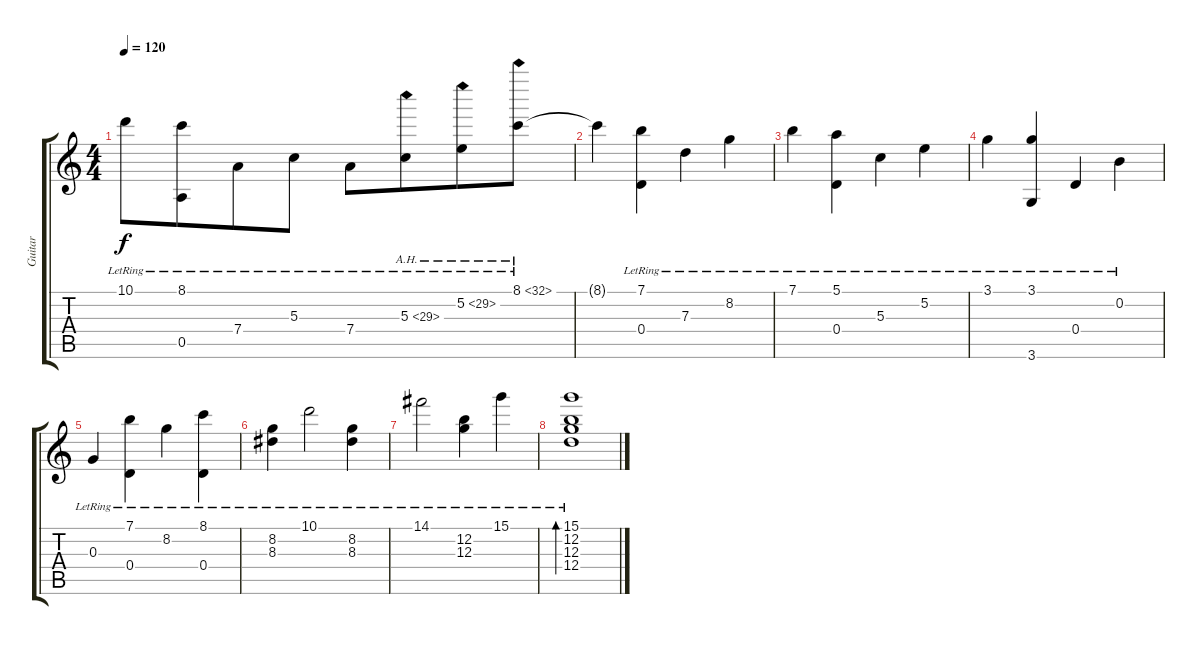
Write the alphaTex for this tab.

\track ("Guitar" "Guitar") {instrument acousticguitarsteel}
\staff {score tabs}
\tuning (E4 B3 G3 D3 A2 E2) {hide}
\ts (4 4)
\tempo 120
\clef g2
\ks c
10.1{lr}.8{dy f} (8.1{lr} 0.5{lr}).8{beam merge} 7.4{lr}.8 5.3{lr}.8 7.4{lr}.8 5.3{ah 24 lr}.8{beam merge} 5.2{ah 24 lr}.8 8.1{ah 24 lr}.8 |
8.1{t}.4 (7.1{lr} 0.4{lr}).4 7.3{lr}.4 8.2{lr}.4 |
7.1{lr}.4 (5.1{lr} 0.4{lr}).4 5.3{lr}.4 5.2{lr}.4 |
3.1{lr}.4 (3.1{lr} 3.6{lr}).4 0.4{lr}.4 0.2{lr}.4 |
0.3{lr}.4 (7.1{lr} 0.4{lr}).4 8.2{lr}.4 (8.1{lr} 0.4{lr}).4 |
(8.2{lr} 8.3{lr}).4 10.1{lr}.2 (8.2{lr} 8.3{lr}).4 |
14.1{lr}.2 (12.2{lr} 12.3{lr}).4 15.1{lr}.4 |
(15.1{lr} 12.2{lr} 12.3{lr} 12.4{lr}).1{bd 480}
